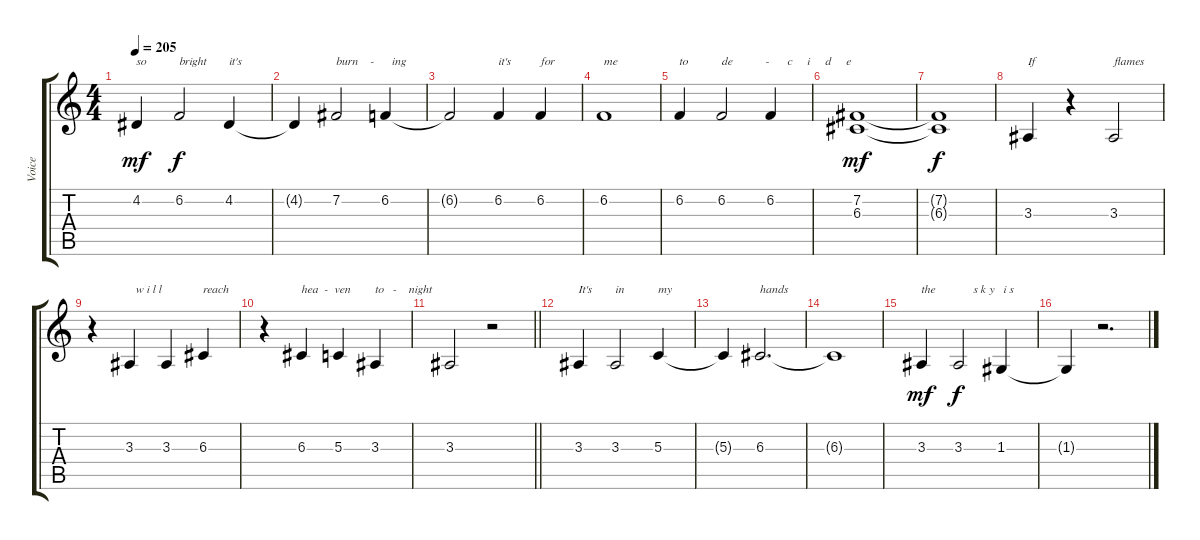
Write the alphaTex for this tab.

\track ("Voice" "Voice") {instrument clarinet}
\staff {score tabs}
\tuning (E4 B3 G3 D3 A2 E2) {hide}
\ts (4 4)
\tempo 205
\clef g2
\ks c
4.2.4{txt "so" dy mf} 6.2.2{txt "bright" dy f} 4.2.4{txt "it's"} |
4.2{t}.4 7.2.2{txt "burn    -      ing"} 6.2.4 |
6.2{t}.2 6.2.4{txt "it's"} 6.2.4{txt "for"} |
6.2.1{txt "me"} |
6.2.4{txt "to"} 6.2.2{txt "de           -      c     i     d     e  "} 6.2.4 |
(7.2 6.3).1{dy mf} |
(7.2{t} 6.3{t}).1{dy f} |
3.3.4{txt "If"} r.4 3.3.2{txt "flames"} |
r.4 3.3.4{txt "  w i l l"} 3.3.4 6.3.4{txt "reach"} |
r.4 6.3.4{txt "hea  -  ven"} 5.3.4 3.3.4{txt "to   -    night"} |
\barLineRight lightlight
3.3.2 r.2 |
3.3.4{txt "It's"} 3.3.2{txt "in"} 5.3.4{txt "my"} |
5.3{t}.4 6.3.2{d txt "hands"} |
6.3{t}.1 |
3.3.4{txt "the" dy mf} 3.3.2{txt "     s k y   i s" dy f} 1.3.4 |
1.3{t}.4 r.2{d}
